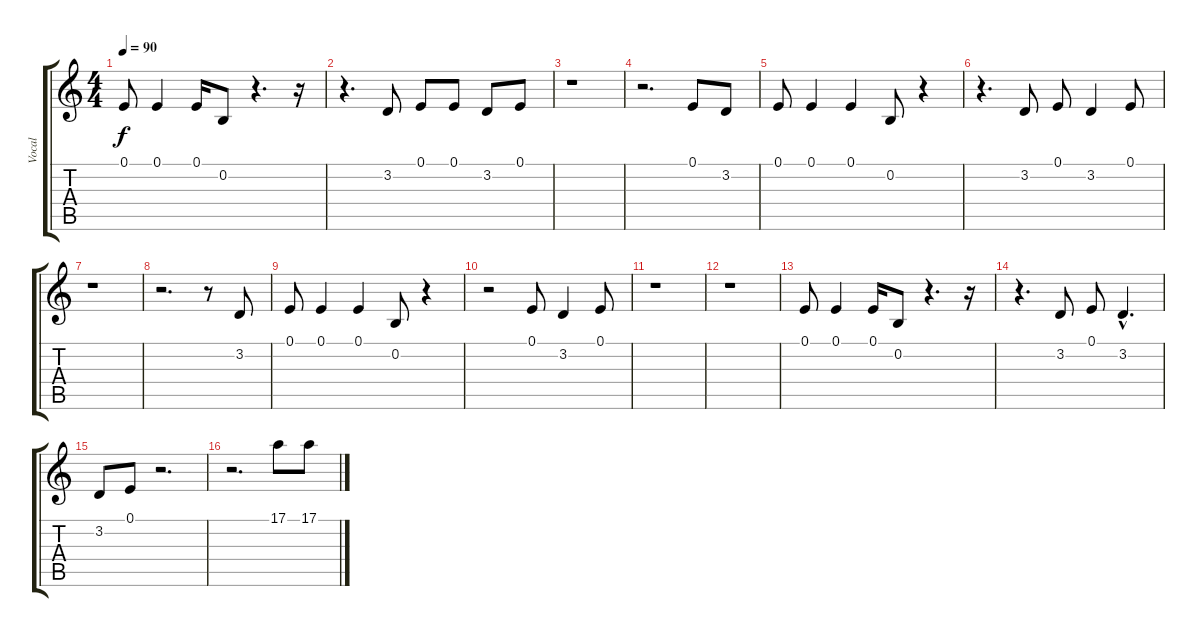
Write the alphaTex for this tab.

\track ("Vocal" "Vocal") {instrument synthvoice}
\staff {score tabs}
\tuning (E4 B3 G3 D3 A2 E2) {hide}
\ts (4 4)
\tempo 90
\clef g2
\ks c
0.1.8{dy f} 0.1.4 0.1.16 0.2.8 r.4{d} r.16 |
r.4{d} 3.2.8 0.1.8 0.1.8 3.2.8 0.1.8 |
r.1 |
r.2{d} 0.1.8 3.2.8 |
0.1.8 0.1.4 0.1.4 0.2.8 r.4 |
r.4{d} 3.2.8 0.1.8 3.2.4 0.1.8 |
r.1 |
r.2{d} r.8 3.2.8 |
0.1.8 0.1.4 0.1.4 0.2.8 r.4 |
r.2 0.1.8 3.2.4 0.1.8 |
r.1 |
r.1 |
0.1.8 0.1.4 0.1.16 0.2.8 r.4{d} r.16 |
r.4{d} 3.2.8 0.1.8 3.2{hac}.4{d} |
3.2.8 0.1.8 r.2{d} |
r.2{d} 17.1.8 17.1.8
